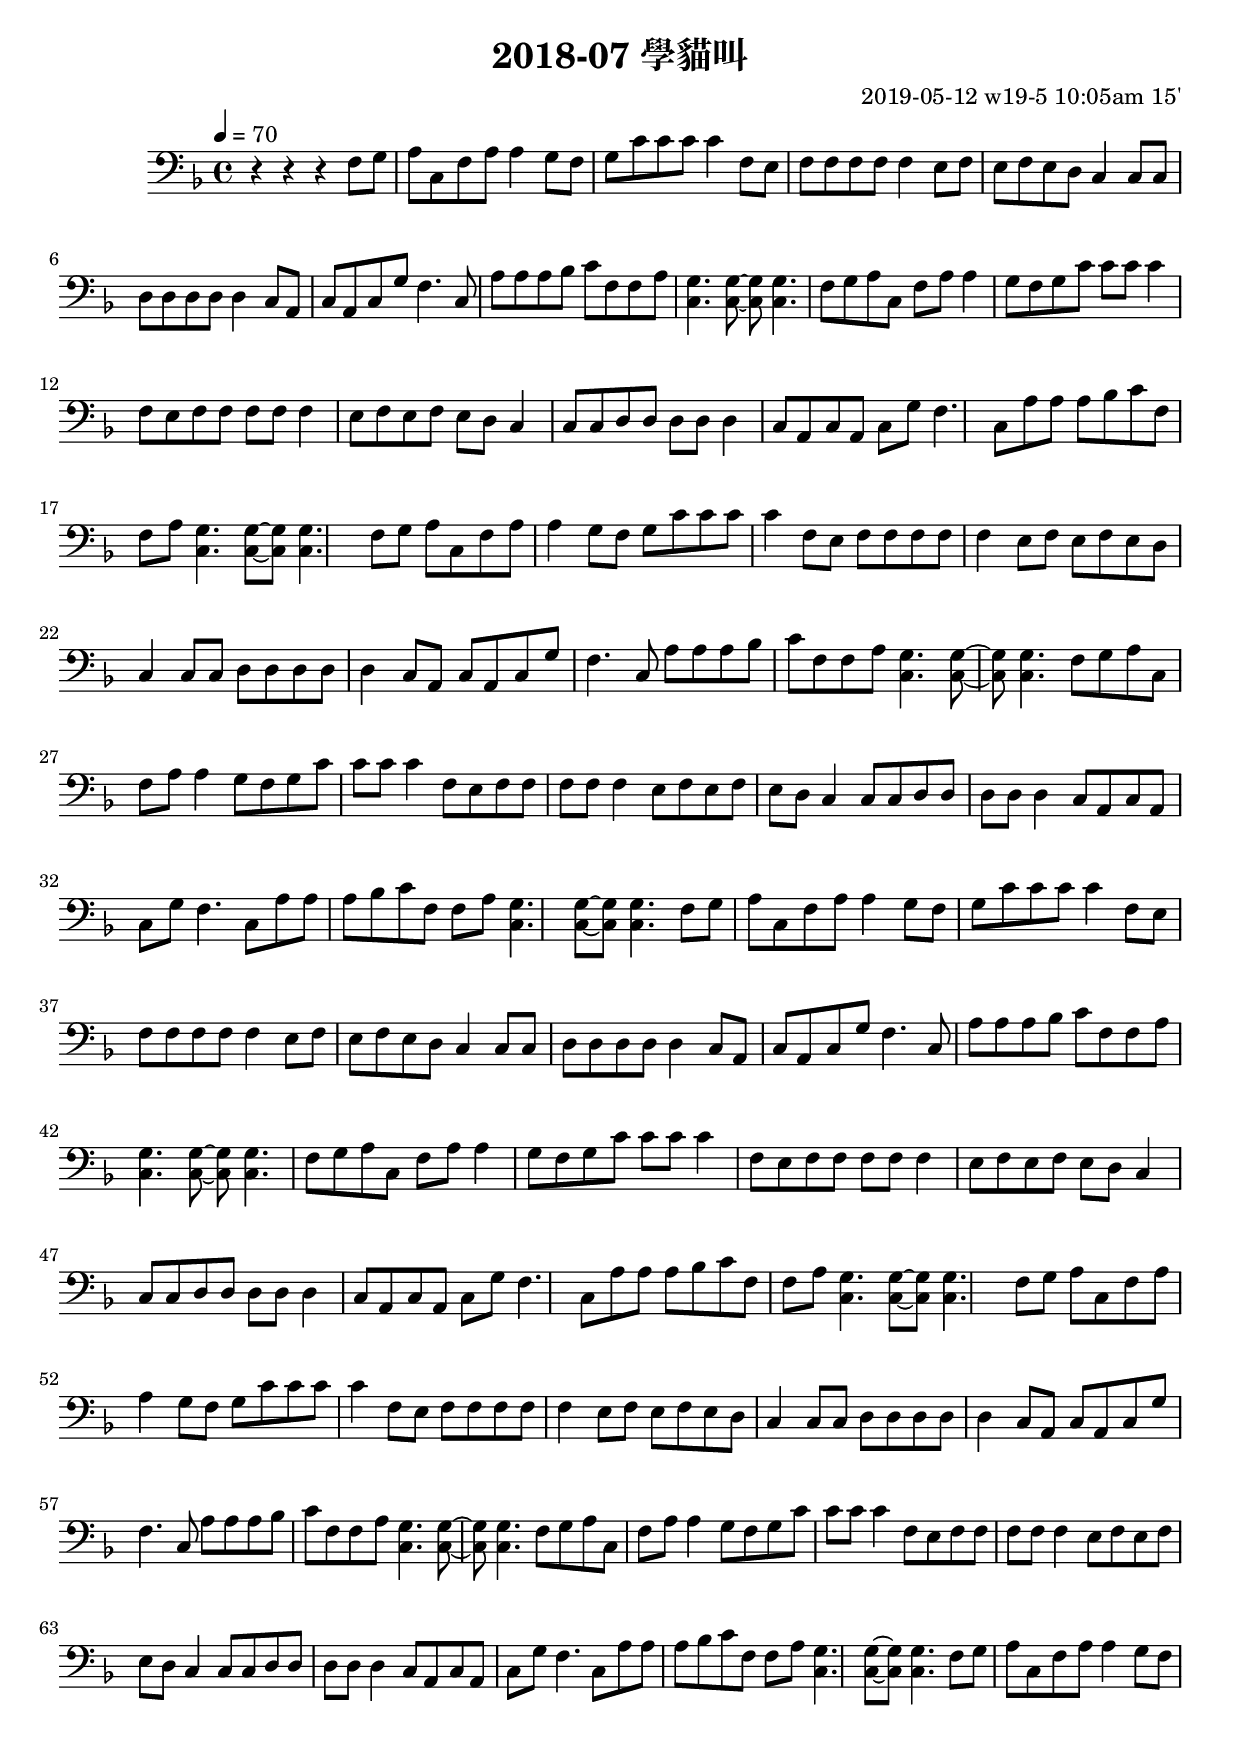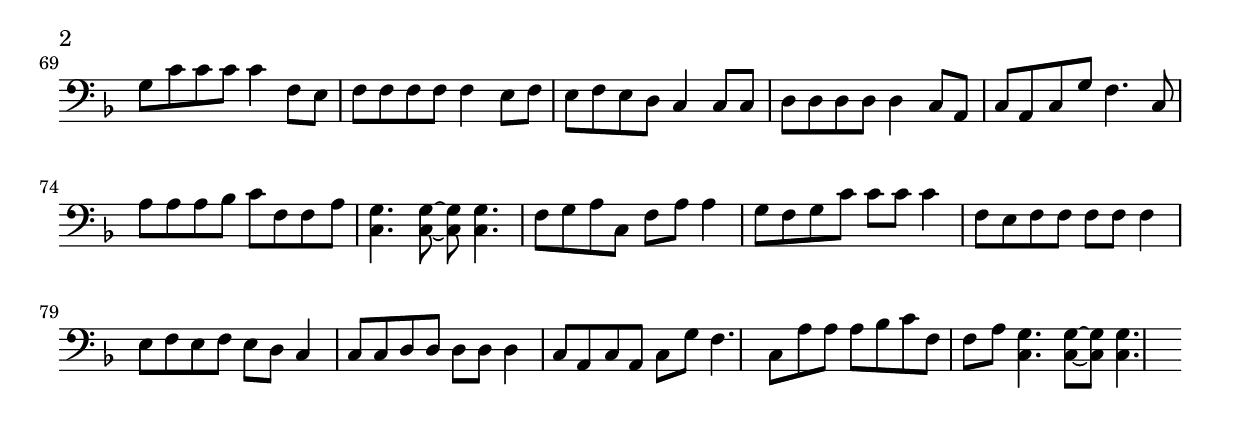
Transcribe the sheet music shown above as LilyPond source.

\header {
  title = "2018-07 學貓叫"

  composer = "2019-05-12 w19-5 10:05am 15'"
}
\language english
\score {


 \transpose fs f,, { %f,,
    \clef bass %
    
    <<
    \relative c' {
  

      \key fs \major
      \tempo 4=70 %115

    
      r r r 
      \repeat unfold 10{ %
      fs'8 gs    
      as cs, fs as as4 
      
      gs8 fs 
      gs cs cs cs cs4 


      fs,8 es
      fs fs fs fs fs4
      es8 fs

      
      es fs es ds cs4
      cs8 cs
      ds ds ds ds ds4
      cs8 as 
      cs as cs gs' fs4.
      cs8 
      as' as as b cs fs, fs as
      <cs, gs'>4. <cs gs'>8~ <cs gs'>8 <cs gs'>4.

      }

    }

    %s l
    %t r, s t t


    %{
    \addlyrics {
      
      
      
      m f 
      s t, m s s
      f m
      f t t t t



      
    }
    %}
    >>

  }
  

  \layout {}
  \midi {}
}